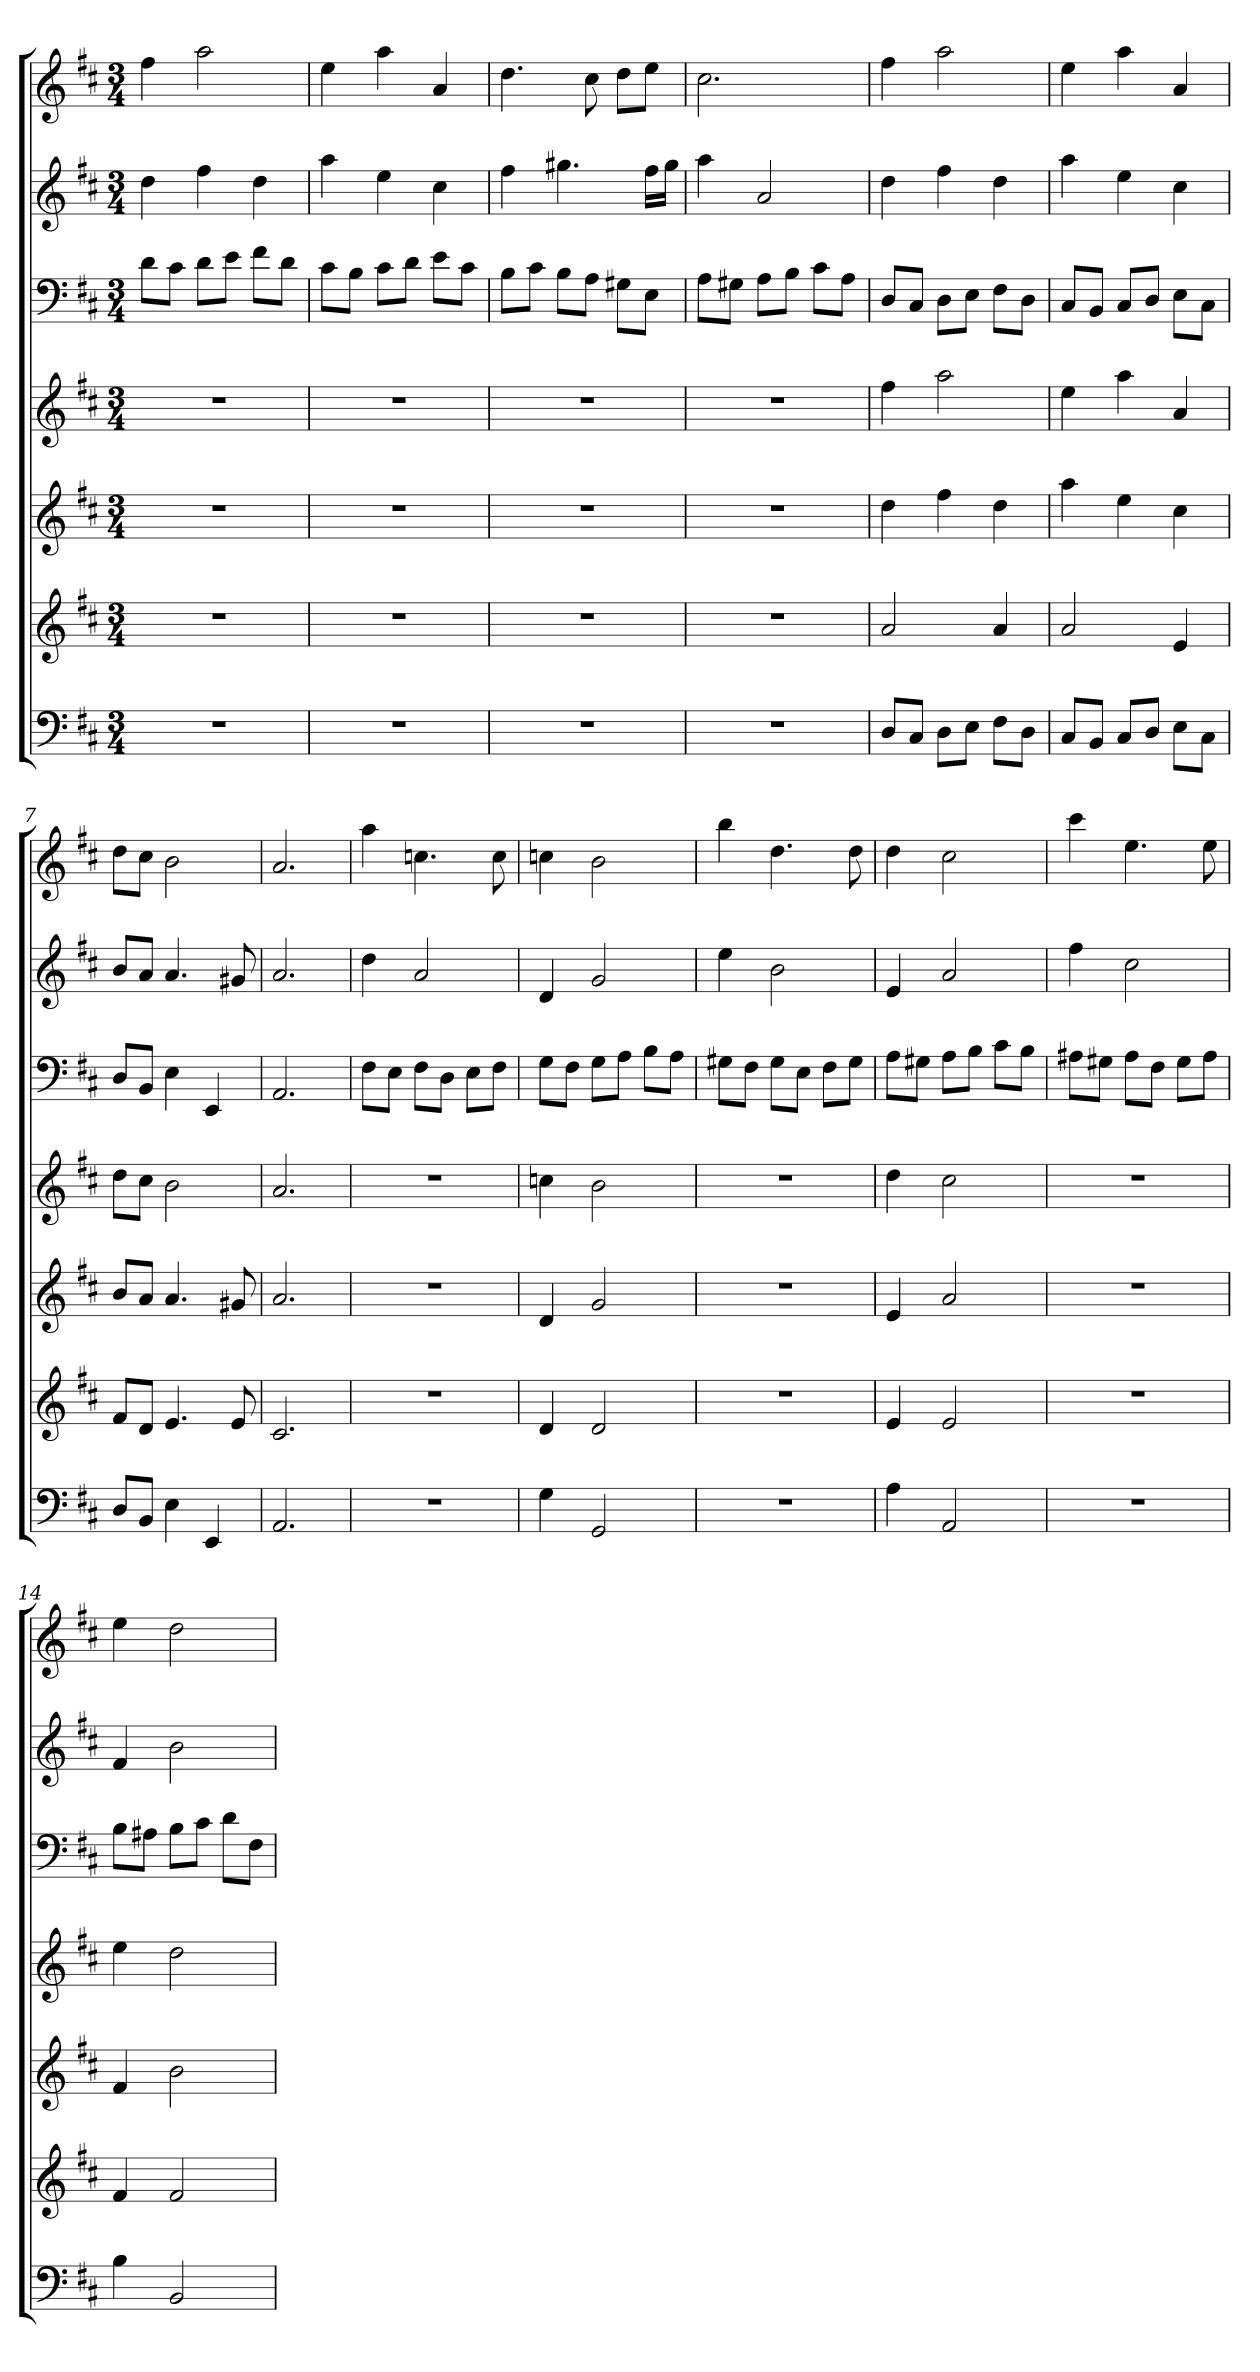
**kern	**kern	**kern	**kern	**kern	**kern	**kern
*part7	*part6	*part5	*part4	*part3	*part2	*part1
*staff7	*staff6	*staff5	*staff4	*staff3	*staff2	*staff1
*k[f#c#]	*k[f#c#]	*k[f#c#]	*k[f#c#]	*k[f#c#]	*k[f#c#]	*k[f#c#]
*D:	*D:	*D:	*D:	*D:	*D:	*D:
*M3/4	*M3/4	*M3/4	*M3/4	*M3/4	*M3/4	*M3/4
=1	=1	=1	=1	=1	=1	=1
2.r	2.r	2.r	2.r	8dL	4dd	4ff#
.	.	.	.	8c#J	.	.
.	.	.	.	8dL	4ff#	2aa
.	.	.	.	8eJ	.	.
.	.	.	.	8f#L	4dd	.
.	.	.	.	8dJ	.	.
=2	=2	=2	=2	=2	=2	=2
2.r	2.r	2.r	2.r	8c#L	4aa	4ee
.	.	.	.	8BJ	.	.
.	.	.	.	8c#L	4ee	4aa
.	.	.	.	8dJ	.	.
.	.	.	.	8eL	4cc#	4a
.	.	.	.	8c#J	.	.
=3	=3	=3	=3	=3	=3	=3
2.r	2.r	2.r	2.r	8BL	4ff#	4.dd
.	.	.	.	8c#J	.	.
.	.	.	.	8BL	4.gg#X	.
.	.	.	.	8AJ	.	8cc#
.	.	.	.	8G#XL	.	8ddL
.	.	.	.	8EJ	16ff#LL	8eeJ
.	.	.	.	.	16gg#JJ	.
=4	=4	=4	=4	=4	=4	=4
2.r	2.r	2.r	2.r	8AL	4aa	2.cc#
.	.	.	.	8G#XJ	.	.
.	.	.	.	8AL	2a	.
.	.	.	.	8BJ	.	.
.	.	.	.	8c#L	.	.
.	.	.	.	8AJ	.	.
=5	=5	=5	=5	=5	=5	=5
8DL	2a	4dd	4ff#	8DL	4dd	4ff#
8C#J	.	.	.	8C#J	.	.
8DL	.	4ff#	2aa	8DL	4ff#	2aa
8EJ	.	.	.	8EJ	.	.
8F#L	4a	4dd	.	8F#L	4dd	.
8DJ	.	.	.	8DJ	.	.
=6	=6	=6	=6	=6	=6	=6
8C#L	2a	4aa	4ee	8C#L	4aa	4ee
8BBJ	.	.	.	8BBJ	.	.
8C#L	.	4ee	4aa	8C#L	4ee	4aa
8DJ	.	.	.	8DJ	.	.
8EL	4e	4cc#	4a	8EL	4cc#	4a
8C#J	.	.	.	8C#J	.	.
=7	=7	=7	=7	=7	=7	=7
8DL	8f#L	8bL	8ddL	8DL	8bL	8ddL
8BBJ	8dJ	8aJ	8cc#J	8BBJ	8aJ	8cc#J
4E	4.e	4.a	2b	4E	4.a	2b
4EE	.	.	.	4EE	.	.
.	8e	8g#X	.	.	8g#X	.
=8	=8	=8	=8	=8	=8	=8
2.AA	2.c#	2.a	2.a	2.AA	2.a	2.a
=9	=9	=9	=9	=9	=9	=9
2.r	2.r	2.r	2.r	8F#L	4dd	4aa
.	.	.	.	8EJ	.	.
.	.	.	.	8F#L	2a	4.ccn
.	.	.	.	8DJ	.	.
.	.	.	.	8EL	.	.
.	.	.	.	8F#J	.	8cc
=10	=10	=10	=10	=10	=10	=10
4G	4d	4d	4ccn	8GL	4d	4ccn
.	.	.	.	8F#J	.	.
2GG	2d	2g	2b	8GL	2g	2b
.	.	.	.	8AJ	.	.
.	.	.	.	8BL	.	.
.	.	.	.	8AJ	.	.
=11	=11	=11	=11	=11	=11	=11
2.r	2.r	2.r	2.r	8G#XL	4ee	4bb
.	.	.	.	8F#J	.	.
.	.	.	.	8G#L	2b	4.dd
.	.	.	.	8EJ	.	.
.	.	.	.	8F#L	.	.
.	.	.	.	8G#J	.	8dd
=12	=12	=12	=12	=12	=12	=12
4A	4e	4e	4dd	8AL	4e	4dd
.	.	.	.	8G#XJ	.	.
2AA	2e	2a	2cc#	8AL	2a	2cc#
.	.	.	.	8BJ	.	.
.	.	.	.	8c#L	.	.
.	.	.	.	8BJ	.	.
=13	=13	=13	=13	=13	=13	=13
2.r	2.r	2.r	2.r	8A#XL	4ff#	4ccc#
.	.	.	.	8G#XJ	.	.
.	.	.	.	8A#L	2cc#	4.ee
.	.	.	.	8F#J	.	.
.	.	.	.	8G#L	.	.
.	.	.	.	8A#J	.	8ee
=14	=14	=14	=14	=14	=14	=14
4B	4f#	4f#	4ee	8BL	4f#	4ee
.	.	.	.	8A#XJ	.	.
2BB	2f#	2b	2dd	8BL	2b	2dd
.	.	.	.	8c#J	.	.
.	.	.	.	8dL	.	.
.	.	.	.	8F#J	.	.
=	=	=	=	=	=	=
*-	*-	*-	*-	*-	*-	*-
